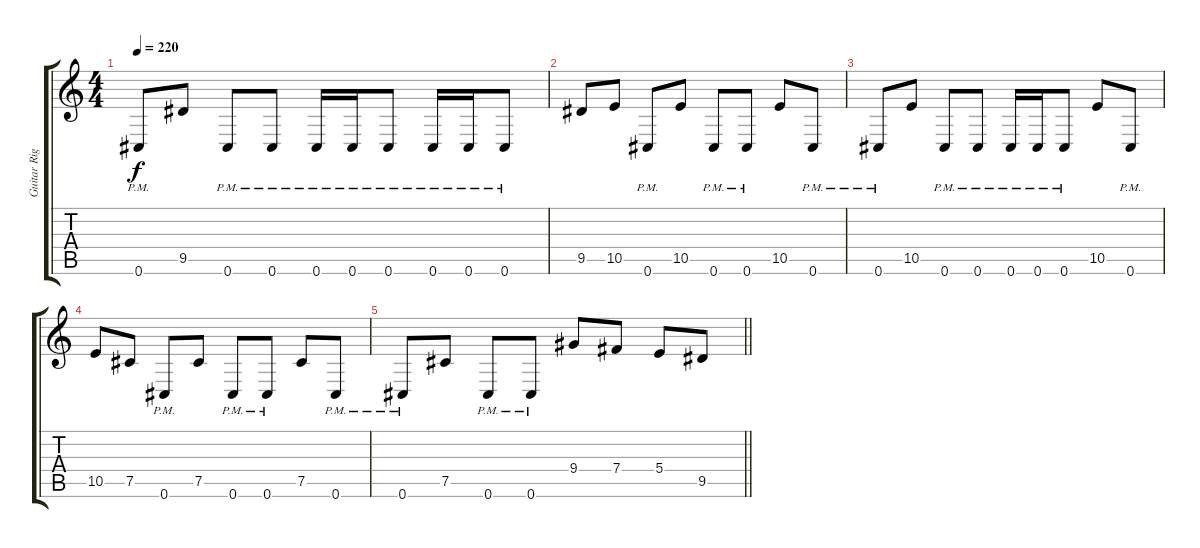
\track ("Guitar Rigth" "Guitar Rig") {instrument distortionguitar}
\staff {score tabs}
\tuning (Db4 Ab3 E3 B2 Gb2 Db2) {hide}
\ts (4 4)
\tempo 220
\clef g2
\ks c
0.6{pm}.8{dy f} 9.5.8 0.6{pm}.8 0.6{pm}.8 0.6{pm}.16 0.6{pm}.16 0.6{pm}.8 0.6{pm}.16 0.6{pm}.16 0.6{pm}.8 |
9.5.8 10.5.8 0.6{pm}.8 10.5.8 0.6{pm}.8 0.6{pm}.8 10.5.8 0.6{pm}.8 |
0.6{pm}.8 10.5.8 0.6{pm}.8 0.6{pm}.8 0.6{pm}.16 0.6{pm}.16 0.6{pm}.8 10.5.8 0.6{pm}.8 |
10.5.8 7.5.8 0.6{pm}.8 7.5.8 0.6{pm}.8 0.6{pm}.8 7.5.8 0.6{pm}.8 |
\barLineRight lightlight
0.6{pm}.8 7.5.8 0.6{pm}.8 0.6{pm}.8 9.4.8 7.4.8 5.4.8 9.5.8
